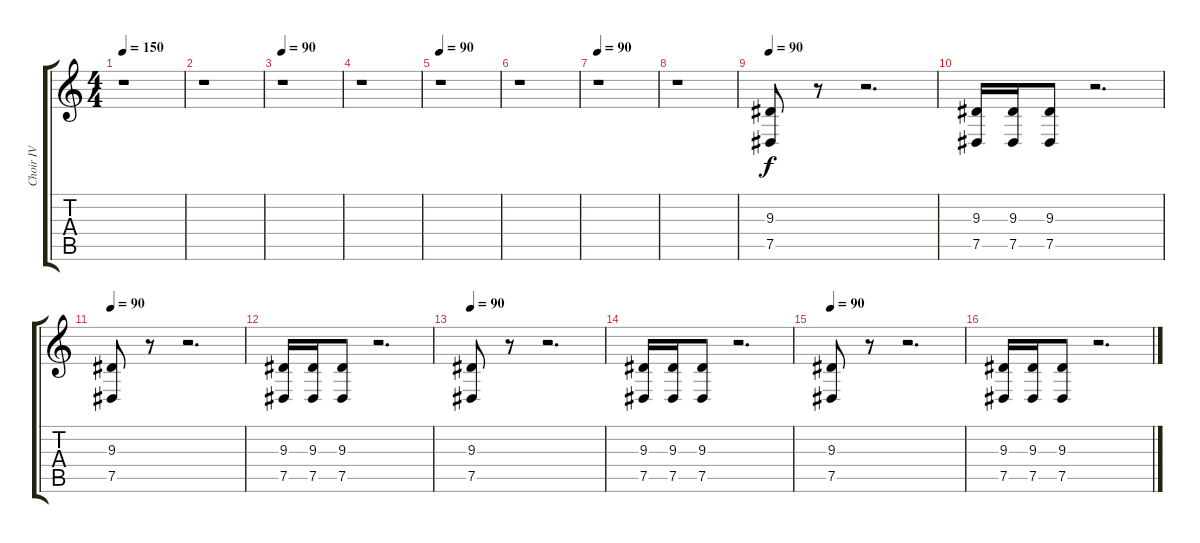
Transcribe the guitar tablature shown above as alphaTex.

\track ("Choir IV" "Choir IV") {instrument choiraahs}
\staff {score tabs}
\tuning (Eb4 Bb3 Gb3 Db3 Ab2 Eb2) {hide}
\ts (4 4)
\tempo 150
\tempo 90
\tempo 150
\clef g2
\ks c
r.1{dy f instrument choiraahs} |
r.1 |
\tempo 90
r.1 |
r.1 |
\tempo 90
r.1 |
r.1 |
\tempo 90
r.1 |
r.1 |
\tempo 90
(9.3 7.5).8 r.8 r.2{d} |
(9.3 7.5).16 (9.3 7.5).16 (9.3 7.5).8 r.2{d} |
\tempo 90
(9.3 7.5).8 r.8 r.2{d} |
(9.3 7.5).16 (9.3 7.5).16 (9.3 7.5).8 r.2{d} |
\tempo 90
(9.3 7.5).8 r.8 r.2{d} |
(9.3 7.5).16 (9.3 7.5).16 (9.3 7.5).8 r.2{d} |
\tempo 90
(9.3 7.5).8 r.8 r.2{d} |
(9.3 7.5).16 (9.3 7.5).16 (9.3 7.5).8 r.2{d}
